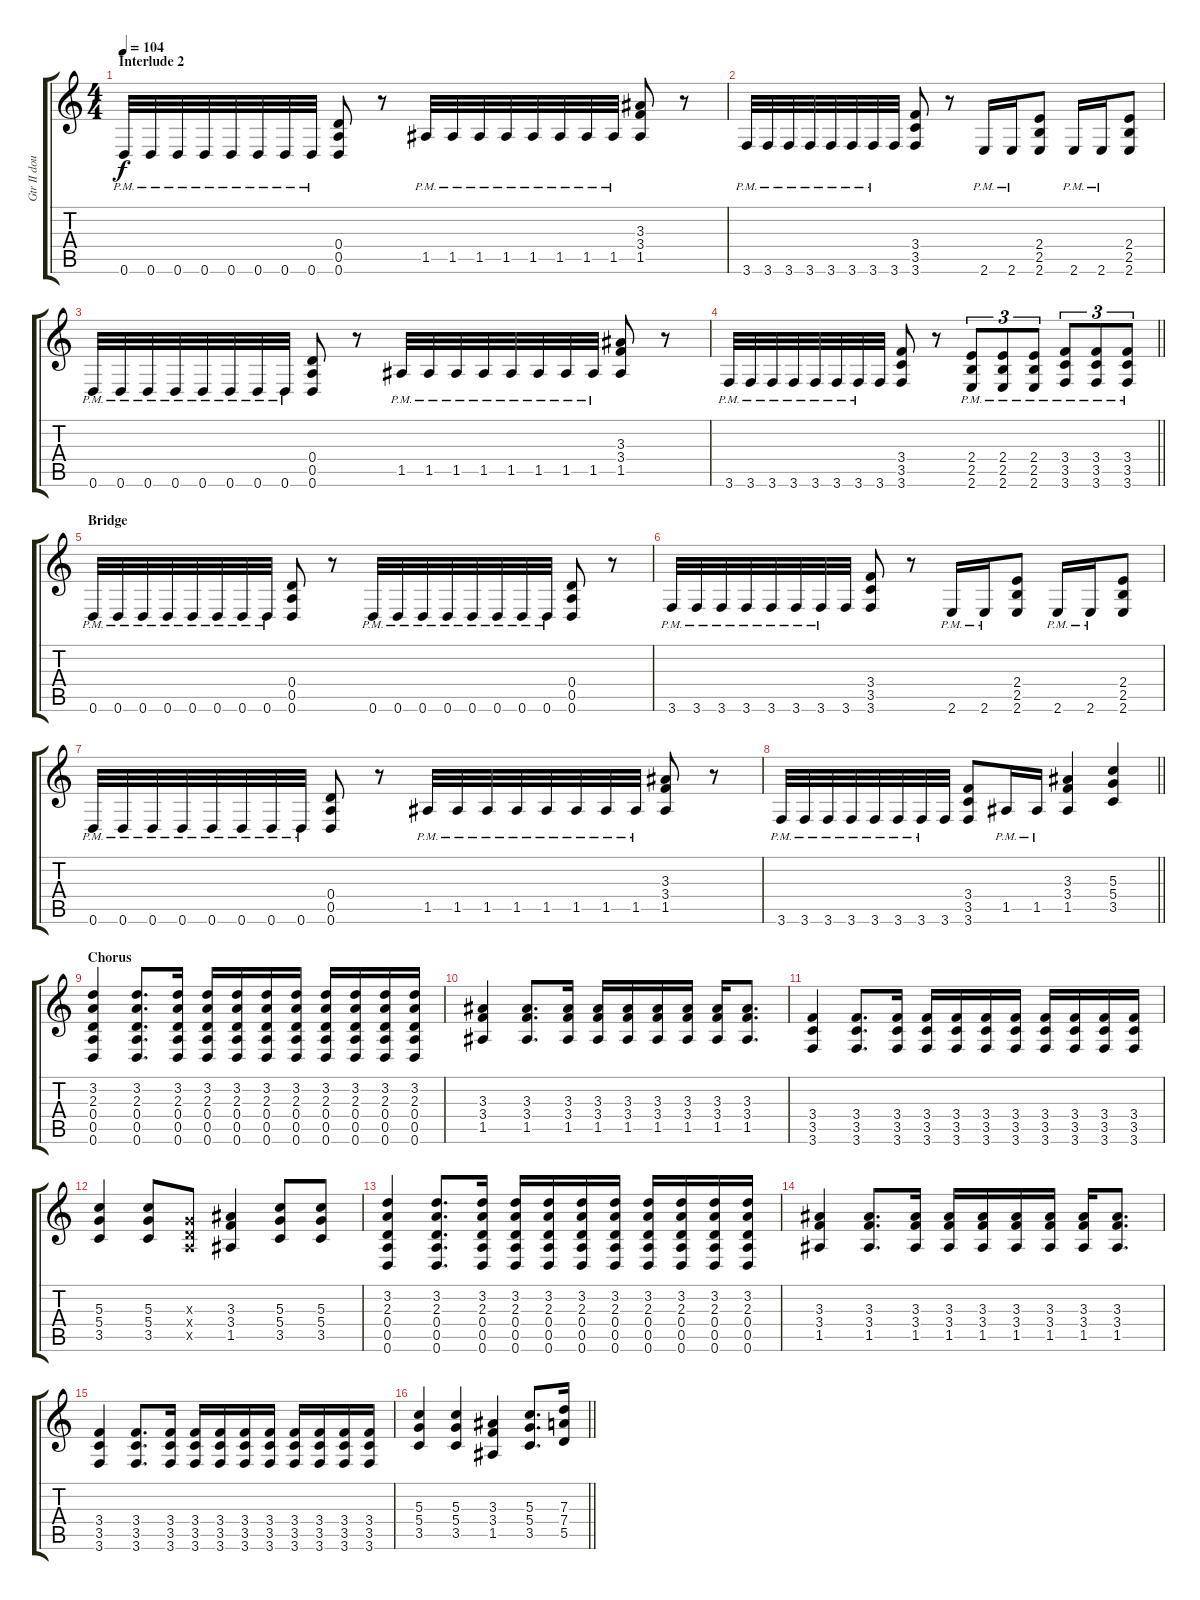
\track ("Gtr II doubled" "Gtr II dou") {instrument distortionguitar}
\staff {score tabs}
\tuning (E4 B3 G3 D3 A2 D2) {hide}
\ts (4 4)
\section ("" "Interlude 2")
\tempo 104
\clef g2
\ks c
0.6{pm}.32{dy f} 0.6{pm}.32 0.6{pm}.32 0.6{pm}.32 0.6{pm}.32 0.6{pm}.32 0.6{pm}.32 0.6{pm}.32 (0.4 0.5 0.6).8 r.8 1.5{pm}.32 1.5{pm}.32 1.5{pm}.32 1.5{pm}.32 1.5{pm}.32 1.5{pm}.32 1.5{pm}.32 1.5{pm}.32 (3.3 3.4 1.5).8 r.8 |
3.6{pm}.32 3.6{pm}.32 3.6{pm}.32 3.6{pm}.32 3.6{pm}.32 3.6{pm}.32 3.6{pm}.32 3.6.32 (3.4 3.5 3.6).8 r.8 2.6{pm}.16 2.6{pm}.16 (2.4 2.5 2.6).8 2.6{pm}.16 2.6{pm}.16 (2.4 2.5 2.6).8 |
0.6{pm}.32 0.6{pm}.32 0.6{pm}.32 0.6{pm}.32 0.6{pm}.32 0.6{pm}.32 0.6{pm}.32 0.6{pm}.32 (0.4 0.5 0.6).8 r.8 1.5{pm}.32 1.5{pm}.32 1.5{pm}.32 1.5{pm}.32 1.5{pm}.32 1.5{pm}.32 1.5{pm}.32 1.5{pm}.32 (3.3 3.4 1.5).8 r.8 |
\barLineRight lightlight
3.6{pm}.32 3.6{pm}.32 3.6{pm}.32 3.6{pm}.32 3.6{pm}.32 3.6{pm}.32 3.6{pm}.32 3.6.32 (3.4 3.5 3.6).8 r.8 (2.4{pm} 2.5{pm} 2.6{pm}).8{tu (3 2)} (2.4{pm} 2.5{pm} 2.6{pm}).8{tu (3 2)} (2.4{pm} 2.5{pm} 2.6{pm}).8{tu (3 2)} (3.4{pm} 3.5{pm} 3.6{pm}).8{tu (3 2)} (3.4{pm} 3.5{pm} 3.6{pm}).8{tu (3 2)} (3.4{pm} 3.5{pm} 3.6{pm}).8{tu (3 2)} |
\section ("" "Bridge")
0.6{pm}.32 0.6{pm}.32 0.6{pm}.32 0.6{pm}.32 0.6{pm}.32 0.6{pm}.32 0.6{pm}.32 0.6{pm}.32 (0.4 0.5 0.6).8 r.8 0.6{pm}.32 0.6{pm}.32 0.6{pm}.32 0.6{pm}.32 0.6{pm}.32 0.6{pm}.32 0.6{pm}.32 0.6{pm}.32 (0.4 0.5 0.6).8 r.8 |
3.6{pm}.32 3.6{pm}.32 3.6{pm}.32 3.6{pm}.32 3.6{pm}.32 3.6{pm}.32 3.6{pm}.32 3.6.32 (3.4 3.5 3.6).8 r.8 2.6{pm}.16 2.6{pm}.16 (2.4 2.5 2.6).8 2.6{pm}.16 2.6{pm}.16 (2.4 2.5 2.6).8 |
0.6{pm}.32 0.6{pm}.32 0.6{pm}.32 0.6{pm}.32 0.6{pm}.32 0.6{pm}.32 0.6{pm}.32 0.6{pm}.32 (0.4 0.5 0.6).8 r.8 1.5{pm}.32 1.5{pm}.32 1.5{pm}.32 1.5{pm}.32 1.5{pm}.32 1.5{pm}.32 1.5{pm}.32 1.5{pm}.32 (3.3 3.4 1.5).8 r.8 |
\barLineRight lightlight
3.6{pm}.32 3.6{pm}.32 3.6{pm}.32 3.6{pm}.32 3.6{pm}.32 3.6{pm}.32 3.6{pm}.32 3.6.32 (3.4 3.5 3.6).8 1.5{pm}.16 1.5{pm}.16 (3.3 3.4 1.5).4 (5.3 5.4 3.5).4 |
\section ("" "Chorus")
(3.2 2.3 0.4 0.5 0.6).4 (3.2 2.3 0.4 0.5 0.6).8{d} (3.2 2.3 0.4 0.5 0.6).16 (3.2 2.3 0.4 0.5 0.6).16 (3.2 2.3 0.4 0.5 0.6).16 (3.2 2.3 0.4 0.5 0.6).16 (3.2 2.3 0.4 0.5 0.6).16 (3.2 2.3 0.4 0.5 0.6).16 (3.2 2.3 0.4 0.5 0.6).16 (3.2 2.3 0.4 0.5 0.6).16 (3.2 2.3 0.4 0.5 0.6).16 |
(3.3 3.4 1.5).4 (3.3 3.4 1.5).8{d} (3.3 3.4 1.5).16 (3.3 3.4 1.5).16 (3.3 3.4 1.5).16 (3.3 3.4 1.5).16 (3.3 3.4 1.5).16 (3.3 3.4 1.5).16 (3.3 3.4 1.5).8{d} |
(3.4 3.5 3.6).4 (3.4 3.5 3.6).8{d} (3.4 3.5 3.6).16 (3.4 3.5 3.6).16 (3.4 3.5 3.6).16 (3.4 3.5 3.6).16 (3.4 3.5 3.6).16 (3.4 3.5 3.6).16 (3.4 3.5 3.6).16 (3.4 3.5 3.6).16 (3.4 3.5 3.6).16 |
(5.3 5.4 3.5).4 (5.3 5.4 3.5).8 (0.3{x} 0.4{x} 0.5{x}).8 (3.3 3.4 1.5).4 (5.3 5.4 3.5).8 (5.3 5.4 3.5).8 |
(3.2 2.3 0.4 0.5 0.6).4 (3.2 2.3 0.4 0.5 0.6).8{d} (3.2 2.3 0.4 0.5 0.6).16 (3.2 2.3 0.4 0.5 0.6).16 (3.2 2.3 0.4 0.5 0.6).16 (3.2 2.3 0.4 0.5 0.6).16 (3.2 2.3 0.4 0.5 0.6).16 (3.2 2.3 0.4 0.5 0.6).16 (3.2 2.3 0.4 0.5 0.6).16 (3.2 2.3 0.4 0.5 0.6).16 (3.2 2.3 0.4 0.5 0.6).16 |
(3.3 3.4 1.5).4 (3.3 3.4 1.5).8{d} (3.3 3.4 1.5).16 (3.3 3.4 1.5).16 (3.3 3.4 1.5).16 (3.3 3.4 1.5).16 (3.3 3.4 1.5).16 (3.3 3.4 1.5).16 (3.3 3.4 1.5).8{d} |
(3.4 3.5 3.6).4 (3.4 3.5 3.6).8{d} (3.4 3.5 3.6).16 (3.4 3.5 3.6).16 (3.4 3.5 3.6).16 (3.4 3.5 3.6).16 (3.4 3.5 3.6).16 (3.4 3.5 3.6).16 (3.4 3.5 3.6).16 (3.4 3.5 3.6).16 (3.4 3.5 3.6).16 |
\barLineRight lightlight
(5.3 5.4 3.5).4 (5.3 5.4 3.5).4 (3.3 3.4 1.5).4 (5.3 5.4 3.5).8{d} (7.3 7.4 5.5).16
